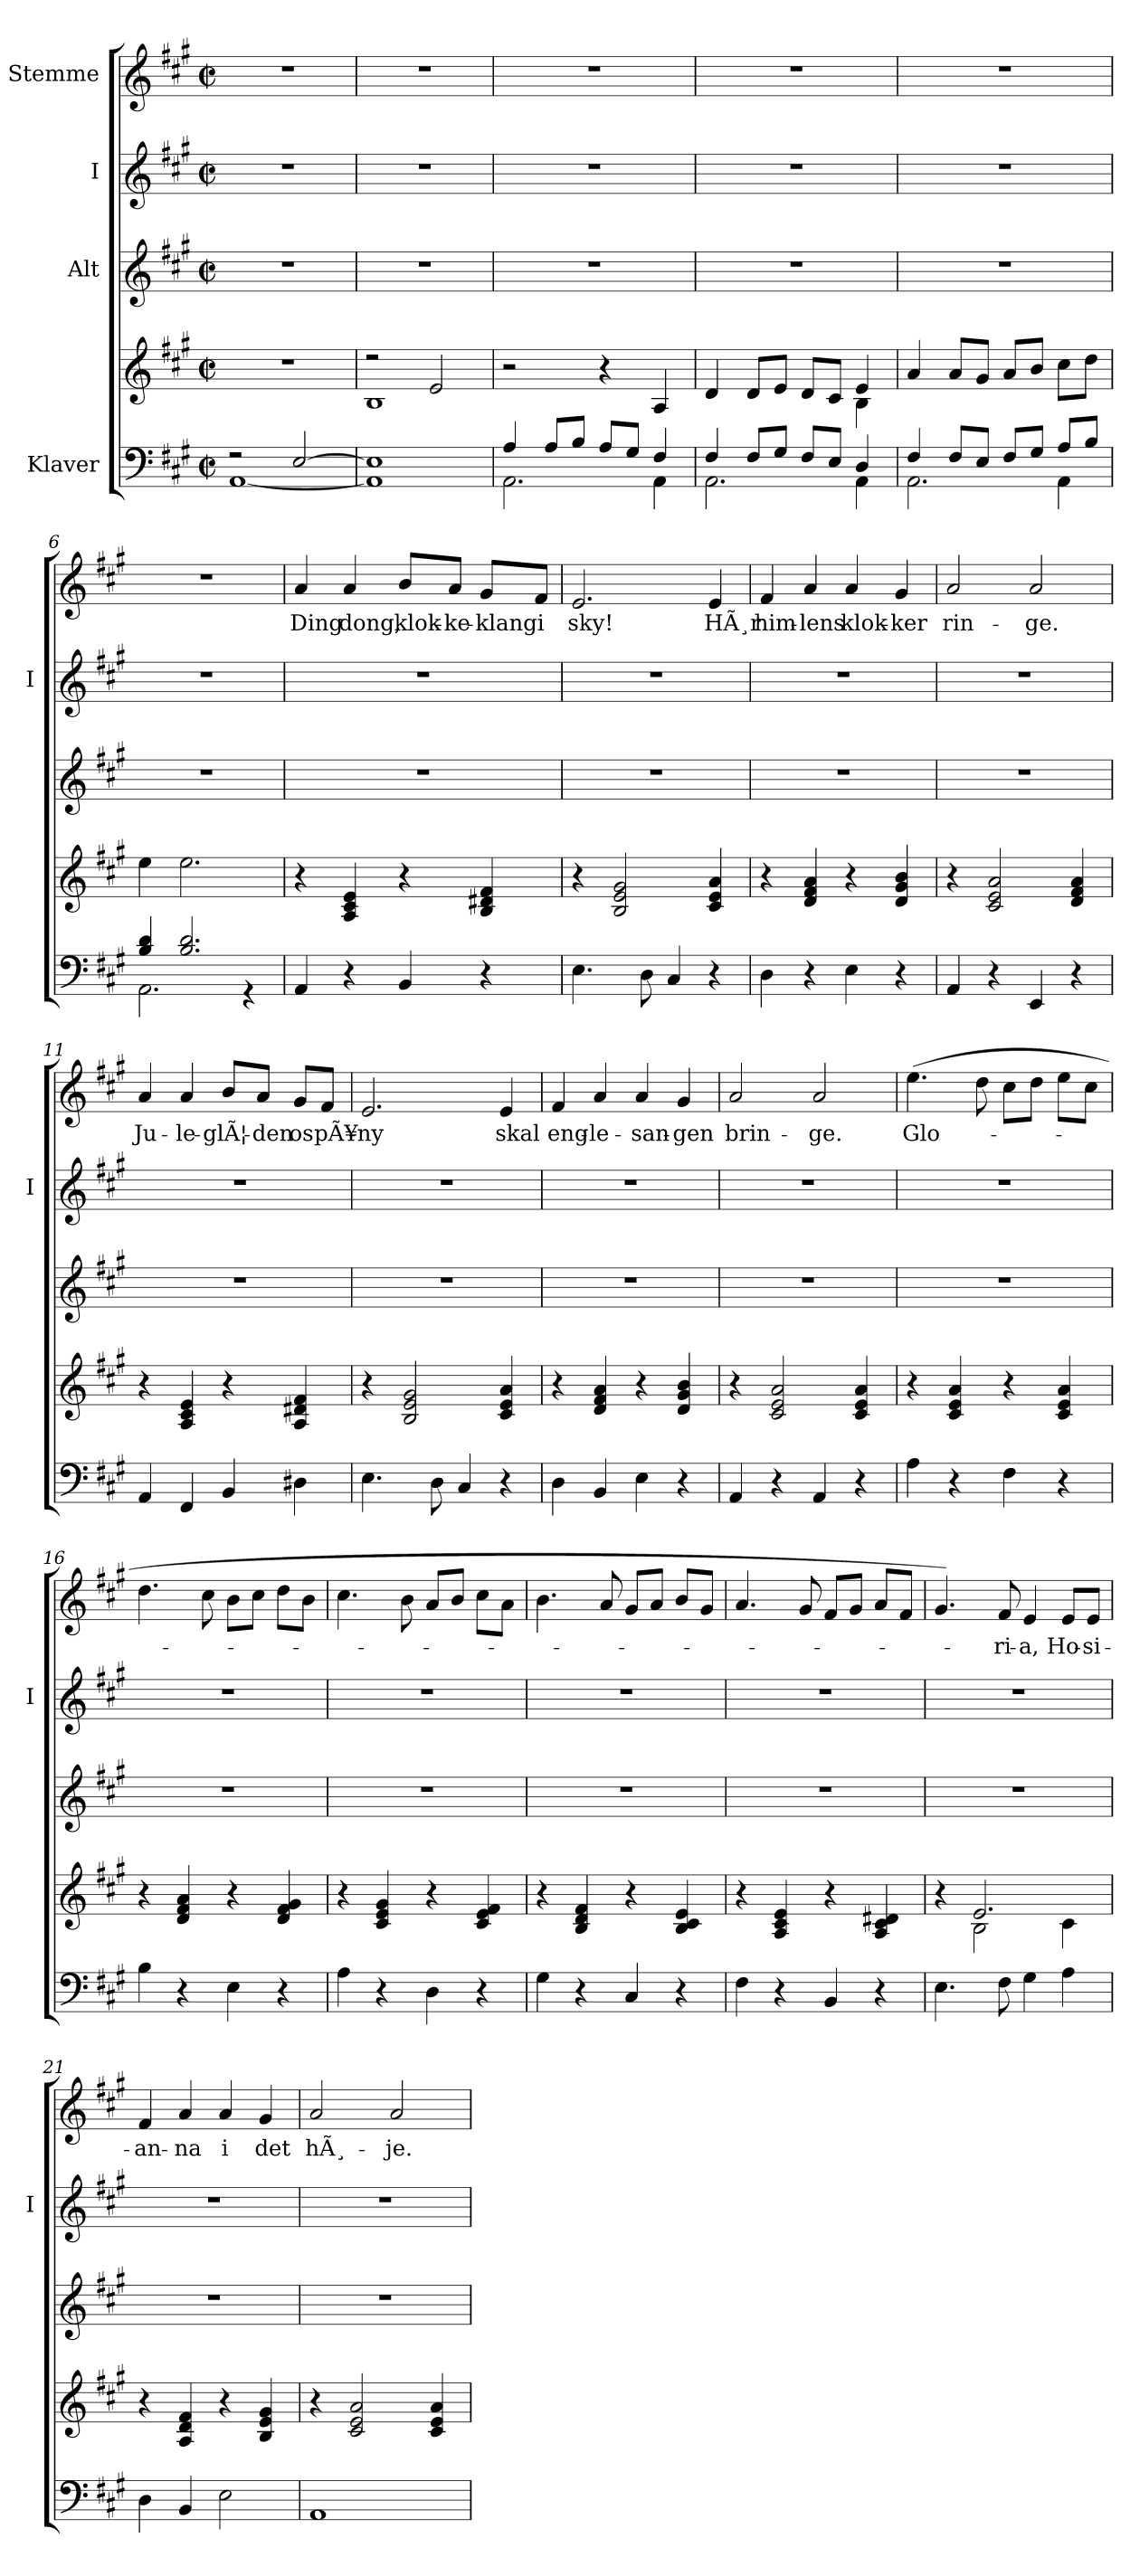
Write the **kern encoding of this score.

**kern	**kern	**kern	**kern	**kern	**text
*part4	*part4	*part3	*part2	*part1	*part1
*staff5	*staff4	*staff3	*staff2	*staff1	*staff1
*I"Klaver	*	*I"Alt	*I"I	*I"Stemme	*
*	*	*	*I'I	*	*
*clefF4	*clefG2	*clefG2	*clefG2	*clefG2	*
*k[f#c#g#]	*k[f#c#g#]	*k[f#c#g#]	*k[f#c#g#]	*k[f#c#g#]	*
*M2/2	*M2/2	*M2/2	*M2/2	*M2/2	*
*met(c|)	*met(c|)	*met(c|)	*met(c|)	*met(c|)	*
*MM176	*MM176	*MM176	*MM176	*MM176	*
=1	=1	=1	=1	=1	=1
*^	*	*	*	*	*
2r	[1AA	1r	1r	1r	1r	.
[2E/	.	.	.	.	.	.
=2	=2	=2	=2	=2	=2	=2
*	*	*^	*	*	*	*
1E]	1AA]	2r	1B	1r	1r	1r	.
.	.	2e/	.	.	.	.	.
*	*	*v	*v	*	*	*	*
=3	=3	=3	=3	=3	=3	=3
4A/	2.AA\	2r	1r	1r	1r	.
8A/L	.	.	.	.	.	.
8B/J	.	.	.	.	.	.
8A/L	.	4r	.	.	.	.
8G#/J	.	.	.	.	.	.
4F#/	4AA\	4A/	.	.	.	.
=4	=4	=4	=4	=4	=4	=4
*	*	*^	*	*	*	*
4F#/	2.AA\	4d/	2.ryy	1r	1r	1r	.
8F#/L	.	8d/L	.	.	.	.	.
8G#/J	.	8e/J	.	.	.	.	.
8F#/L	.	8d/L	.	.	.	.	.
8E/J	.	8c#/J	.	.	.	.	.
4D/	4AA\	4e/	4B\	.	.	.	.
*	*	*v	*v	*	*	*	*
=5	=5	=5	=5	=5	=5	=5
4F#/	2.AA\	4a/	1r	1r	1r	.
8F#/L	.	8a/L	.	.	.	.
8E/J	.	8g#/J	.	.	.	.
8F#/L	.	8a/L	.	.	.	.
8G#/J	.	8b/J	.	.	.	.
8A/L	4AA\	8cc#\L	.	.	.	.
8B/J	.	8dd\J	.	.	.	.
=6	=6	=6	=6	=6	=6	=6
4B/ 4d/	2.AA\	4ee\	1r	1r	1r	.
2.B/ 2.d/	.	2.ee\	.	.	.	.
.	4r	.	.	.	.	.
!!LO:LB:g=z
=7	=7	=7	=7	=7	=7	=7
!	!	!	!	!	!	!LO:LY:b
*v	*v	*	*	*	*	*
4AA/	4r	1r	1r	4a/	Ding
!	!	!	!	!	!LO:LY:b
4r	4A/ 4c#/ 4e/	.	.	4a/	dong,
!	!	!	!	!	!LO:LY:b
4BB/	4r	.	.	8b/L	klok-
!	!	!	!	!	!LO:LY:b
.	.	.	.	8a/J	-ke-
!	!	!	!	!	!LO:LY:b
4r	4B/ 4d#X/ 4f#/	.	.	8g#/L	-klang
!	!	!	!	!	!LO:LY:b
.	.	.	.	8f#/J	i
=8	=8	=8	=8	=8	=8
!	!	!	!	!	!LO:LY:b
4.E\	4r	1r	1r	2.e/	sky!
.	2B/ 2e/ 2g#/	.	.	.	.
8D\	.	.	.	.	.
4C#/	.	.	.	.	.
!	!	!	!	!	!LO:LY:b
4r	4c#/ 4e/ 4a/	.	.	4e/	HÃ¸r
=9	=9	=9	=9	=9	=9
!	!	!	!	!	!LO:LY:b
4D\	4r	1r	1r	4f#/	him-
!	!	!	!	!	!LO:LY:b
4r	4d/ 4f#/ 4a/	.	.	4a/	-lens
!	!	!	!	!	!LO:LY:b
4E\	4r	.	.	4a/	klok-
!	!	!	!	!	!LO:LY:b
4r	4d/ 4g#/ 4b/	.	.	4g#/	-ker
=10	=10	=10	=10	=10	=10
!	!	!	!	!	!LO:LY:b
4AA/	4r	1r	1r	2a/	rin-
4r	2c#/ 2e/ 2a/	.	.	.	.
!	!	!	!	!	!LO:LY:b
4EE/	.	.	.	2a/	-ge.
4r	4d/ 4f#/ 4a/	.	.	.	.
=11	=11	=11	=11	=11	=11
!	!	!	!	!	!LO:LY:b
4AA/	4r	1r	1r	4a/	Ju-
!	!	!	!	!	!LO:LY:b
4FF#/	4A/ 4c#/ 4e/	.	.	4a/	-le-
!	!	!	!	!	!LO:LY:b
4BB/	4r	.	.	8b/L	-glÃ¦-
!	!	!	!	!	!LO:LY:b
.	.	.	.	8a/J	-den
!	!	!	!	!	!LO:LY:b
4D#X\	4A/ 4d#X/ 4f#/	.	.	8g#/L	os
!	!	!	!	!	!LO:LY:b
.	.	.	.	8f#/J	pÃ¥-
!!LO:LB:g=z
=12	=12	=12	=12	=12	=12
!	!	!	!	!	!LO:LY:b
4.E\	4r	1r	1r	2.e/	-ny
.	2B/ 2e/ 2g#/	.	.	.	.
8D\	.	.	.	.	.
4C#/	.	.	.	.	.
!	!	!	!	!	!LO:LY:b
4r	4c#/ 4e/ 4a/	.	.	4e/	skal
=13	=13	=13	=13	=13	=13
!	!	!	!	!	!LO:LY:b
4D\	4r	1r	1r	4f#/	eng-
!	!	!	!	!	!LO:LY:b
4BB/	4d/ 4f#/ 4a/	.	.	4a/	-le-
!	!	!	!	!	!LO:LY:b
4E\	4r	.	.	4a/	-san-
!	!	!	!	!	!LO:LY:b
4r	4d/ 4g#/ 4b/	.	.	4g#/	-gen
=14	=14	=14	=14	=14	=14
!	!	!	!	!	!LO:LY:b
4AA/	4r	1r	1r	2a/	brin-
4r	2c#/ 2e/ 2a/	.	.	.	.
!	!	!	!	!	!LO:LY:b
4AA/	.	.	.	2a/	-ge.
4r	4c#/ 4e/ 4a/	.	.	.	.
=15	=15	=15	=15	=15	=15
!	!	!	!	!	!LO:LY:b
4A\	4r	1r	1r	(>4.ee\	Glo-
4r	4c#/ 4e/ 4a/	.	.	.	.
.	.	.	.	8dd\	.
4F#\	4r	.	.	8cc#\L	.
.	.	.	.	8dd\J	.
4r	4c#/ 4e/ 4a/	.	.	8ee\L	.
.	.	.	.	8cc#\J	.
=16	=16	=16	=16	=16	=16
4B\	4r	1r	1r	4.dd\	.
4r	4d/ 4f#/ 4a/	.	.	.	.
.	.	.	.	8cc#\	.
4E\	4r	.	.	8b\L	.
.	.	.	.	8cc#\J	.
4r	4d/ 4f#/ 4g#/	.	.	8dd\L	.
.	.	.	.	8b\J	.
=17	=17	=17	=17	=17	=17
4A\	4r	1r	1r	4.cc#\	.
4r	4c#/ 4e/ 4g#/	.	.	.	.
.	.	.	.	8b\	.
4D\	4r	.	.	8a/L	.
.	.	.	.	8b/J	.
4r	4c#/ 4e/ 4f#/	.	.	8cc#\L	.
.	.	.	.	8a\J	.
!!LO:LB:g=z
=18	=18	=18	=18	=18	=18
4G#\	4r	1r	1r	4.b\	.
4r	4B/ 4d/ 4f#/	.	.	.	.
.	.	.	.	8a/	.
4C#/	4r	.	.	8g#/L	.
.	.	.	.	8a/J	.
4r	4B/ 4c#/ 4e/	.	.	8b/L	.
.	.	.	.	8g#/J	.
=19	=19	=19	=19	=19	=19
4F#\	4r	1r	1r	4.a/	.
4r	4A/ 4c#/ 4e/	.	.	.	.
.	.	.	.	8g#/	.
4BB/	4r	.	.	8f#/L	.
.	.	.	.	8g#/J	.
4r	4A/ 4c#/ 4d#X/	.	.	8a/L	.
.	.	.	.	8f#/J	.
=20	=20	=20	=20	=20	=20
*	*^	*	*	*	*
4.E\	4r	4ryy	1r	1r	4.g#/)	.
.	2.e/	2B\	.	.	.	.
!	!	!	!	!	!	!LO:LY:b
8F#\	.	.	.	.	8f#/	-ri-
!	!	!	!	!	!	!LO:LY:b
4G#\	.	.	.	.	4e/	-a,
!	!	!	!	!	!	!LO:LY:b
4A\	.	4c#\	.	.	8e/L	Ho-
!	!	!	!	!	!	!LO:LY:b
.	.	.	.	.	8e/J	-si-
*	*v	*v	*	*	*	*
=21	=21	=21	=21	=21	=21
!	!	!	!	!	!LO:LY:b
4D\	4r	1r	1r	4f#/	-an-
!	!	!	!	!	!LO:LY:b
4BB/	4A/ 4d/ 4f#/	.	.	4a/	-na
!	!	!	!	!	!LO:LY:b
2E\	4r	.	.	4a/	i
!	!	!	!	!	!LO:LY:b
.	4B/ 4e/ 4g#/	.	.	4g#/	det
=22	=22	=22	=22	=22	=22
!	!	!	!	!	!LO:LY:b
1AA	4r	1r	1r	2a/	hÃ¸-
.	2c#/ 2e/ 2a/	.	.	.	.
!	!	!	!	!	!LO:LY:b
.	.	.	.	2a/	-je.
.	4c#/ 4e/ 4a/	.	.	.	.
=	=	=	=	=	=
*-	*-	*-	*-	*-	*-
